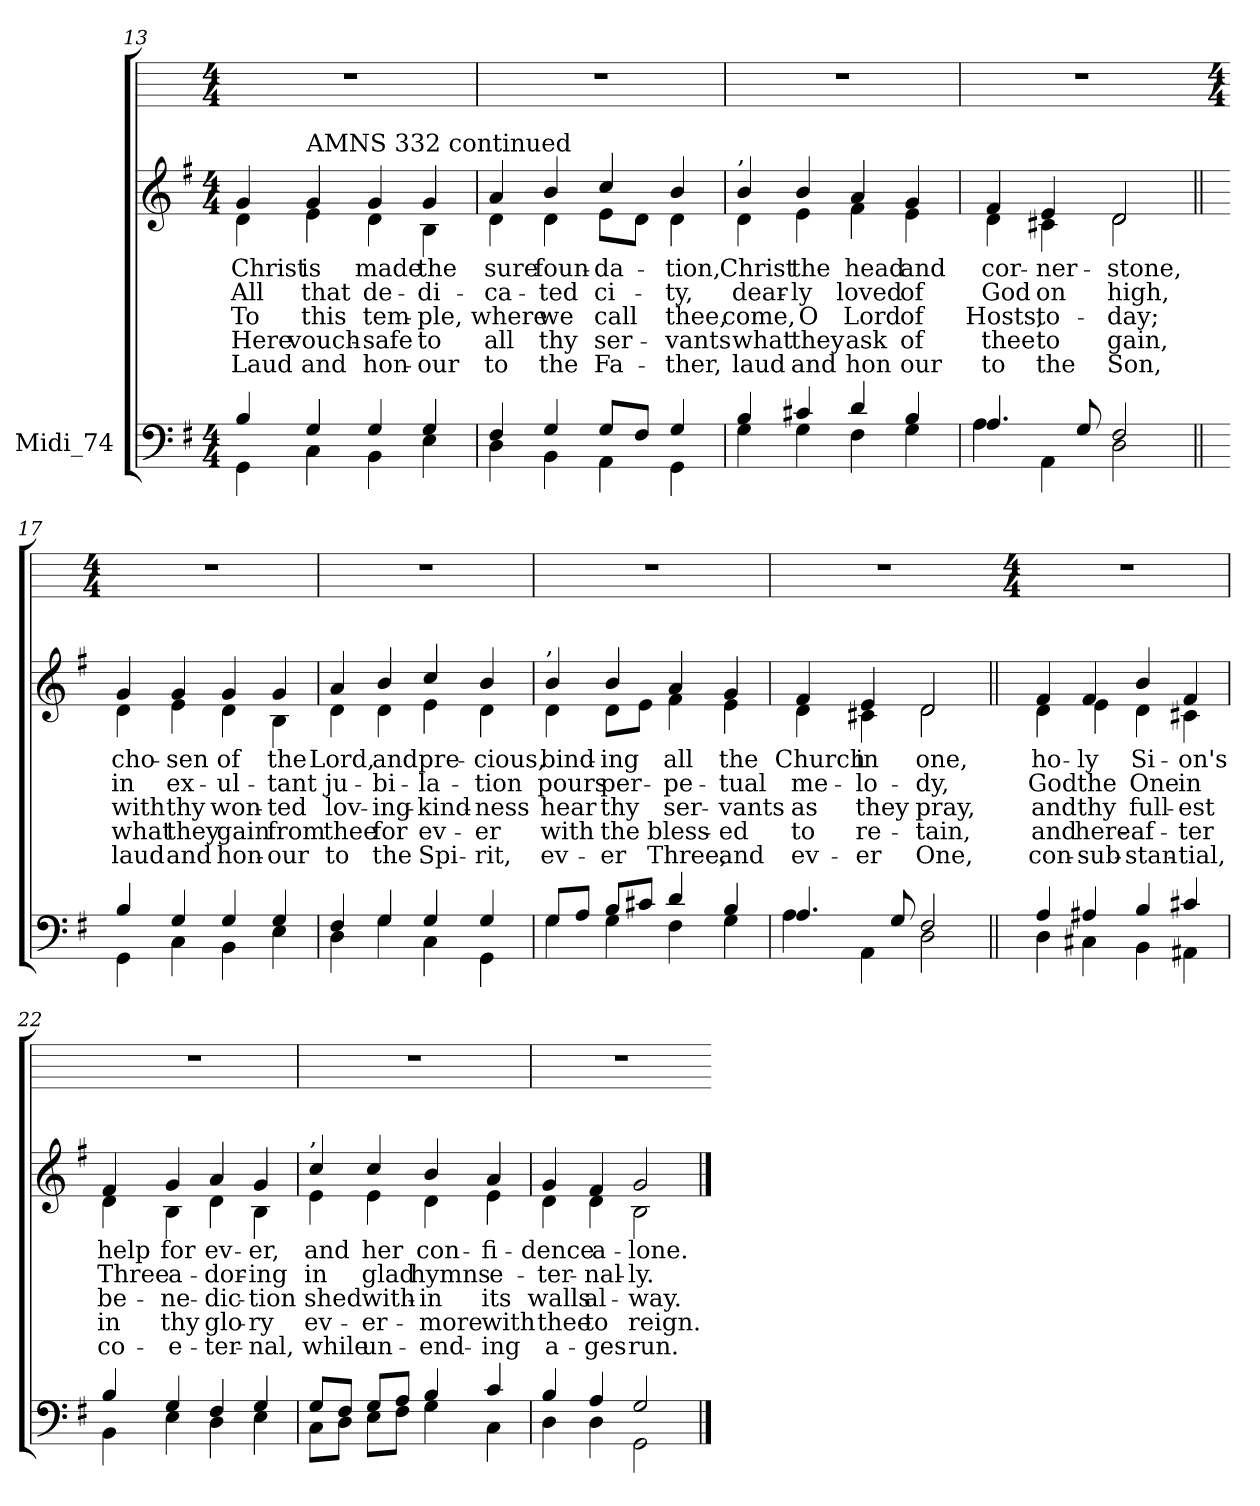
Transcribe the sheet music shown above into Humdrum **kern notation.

**kern	**kern	**text	**text	**text	**text	**text	**kern
*part3	*part2	*part2	*part2	*part2	*part2	*part2	*part1
*staff3	*staff2	*staff2	*staff2	*staff2	*staff2	*staff2	*staff1
*I"Midi_74	*	*	*	*	*	*	*
!!LO:LB:g=z
*clefF4	*clefG2	*	*	*	*	*	*
*k[f#]	*k[f#]	*	*	*	*	*	*
*G:	*G:	*	*	*	*	*	*
*M4/4	*M4/4	*	*	*	*	*	*M4/4
=13	=13	=13	=13	=13	=13	=13	=13
*^	*	*	*	*	*	*	*
!	!	!LO:TX:b:t=Part 3	!	!	!	!	!	!
!	!	!LO:TX:b:t=Dox.	!	!	!	!	!	!
!	!	!LO:TX:b:t=Part 2	!	!	!	!	!	!
!	!	!	!LO:LY:b	!LO:LY:b	!LO:LY:b	!LO:LY:b	!LO:LY:b	!
*	*	*^	*	*	*	*	*	*
4B/	4GG\	4g/	4d\	Christ	All	To	Here	Laud	1r
!	!	!LO:TX:a:t=AMNS 332 continued	!	!	!	!	!	!	!
!	!	!	!	!LO:LY:b	!LO:LY:b	!LO:LY:b	!LO:LY:b	!LO:LY:b	!
4G/	4C\	4g/	4e\	is	that	this	vouch-	-and	.
!	!	!	!	!LO:LY:b	!LO:LY:b	!LO:LY:b	!LO:LY:b	!LO:LY:b	!
4G/	4BB\	4g/	4d\	made	de-	-tem-	-safe	hon-	.
!	!	!	!	!LO:LY:b	!LO:LY:b	!LO:LY:b	!LO:LY:b	!LO:LY:b	!
4G/	4E\	4g/	4B\	-the	di-	-ple,	to	our	.
=14	=14	=14	=14	=14	=14	=14	=14	=14	=14
!	!	!	!	!LO:LY:b	!LO:LY:b	!LO:LY:b	!LO:LY:b	!LO:LY:b	!
4F#/	4D\	4a/	4d\	sure	ca-	-where	all	to	1r
!	!	!	!	!LO:LY:b	!LO:LY:b	!LO:LY:b	!LO:LY:b	!LO:LY:b	!
4G/	4BB\	4b/	4d\	foun-	-ted	we	thy	the	.
!	!	!	!	!LO:LY:b	!LO:LY:b	!LO:LY:b	!LO:LY:b	!LO:LY:b	!
8G/L	4AA\	4cc/	8e\L	da-	-ci-	-call	ser-	-Fa-	.
8F#/J	.	.	8d\J	.	.	.	.	.	.
!	!	!	!	!LO:LY:b	!LO:LY:b	!LO:LY:b	!LO:LY:b	!LO:LY:b	!
4G/	4GG\	4b/	4d\	-tion,	ty,	thee,	vants	ther,	.
=15	=15	=15	=15	=15	=15	=15	=15	=15	=15
!	!	!LO:TX:a:t=,	!	!	!	!	!	!	!
!	!	!	!	!LO:LY:b	!LO:LY:b	!LO:LY:b	!LO:LY:b	!LO:LY:b	!
4B/	4G\	4b/	4d\	Christ	dear-	-come,	what	laud	1r
!	!	!	!	!LO:LY:b	!LO:LY:b	!LO:LY:b	!LO:LY:b	!LO:LY:b	!
4c#X/	4G\	4b/	4e\	the	ly	O	they	and	.
!	!	!	!	!LO:LY:b	!LO:LY:b	!LO:LY:b	!LO:LY:b	!LO:LY:b	!
4d/	4F#\	4a/	4f#\	head	loved	Lord	ask	hon	.
!	!	!	!	!LO:LY:b	!LO:LY:b	!LO:LY:b	!LO:LY:b	!LO:LY:b	!
4B/	4G\	4g/	4e\	and	of	of	of	- our	.
=16	=16	=16	=16	=16	=16	=16	=16	=16	=16
!	!	!	!	!LO:LY:b	!LO:LY:b	!LO:LY:b	!LO:LY:b	!LO:LY:b	!
4.A/	4A\	4f#/	4d\	cor-	-God	Hosts,	thee	to	1r
!	!	!	!	!LO:LY:b	!LO:LY:b	!LO:LY:b	!LO:LY:b	!LO:LY:b	!
.	4AA\	4e/	4c#X\	ner-	-on	to-	-to	the	.
8G/	.	.	.	.	.	.	.	.	.
!	!	!	!	!LO:LY:b	!LO:LY:b	!LO:LY:b	!LO:LY:b	!LO:LY:b	!
2F#/	2D\	2d/	2d\	stone,	high,	day;	gain,	Son,	.
!!LO:LB:g=z
=17||	=17||	=17||	=17||	=17	=17	=17	=17	=17	=17
*	*	*	*	*	*	*	*	*	*M4/4
!	!	!	!	!LO:LY:b	!LO:LY:b	!LO:LY:b	!LO:LY:b	!LO:LY:b	!
4B/	4GG\	4g/	4d\	cho-	-in	with	what	laud	1r
!	!	!	!	!LO:LY:b	!LO:LY:b	!LO:LY:b	!LO:LY:b	!LO:LY:b	!
4G/	4C\	4g/	4e\	sen	ex-	-thy	they	and	.
!	!	!	!	!LO:LY:b	!LO:LY:b	!LO:LY:b	!LO:LY:b	!LO:LY:b	!
4G/	4BB\	4g/	4d\	of	ul-	-won-	-gain	hon-	.
!	!	!	!	!LO:LY:b	!LO:LY:b	!LO:LY:b	!LO:LY:b	!LO:LY:b	!
4G/	4E\	4g/	4B\	-the	tant	ted	from	our	.
=18	=18	=18	=18	=18	=18	=18	=18	=18	=18
!	!	!	!	!LO:LY:b	!LO:LY:b	!LO:LY:b	!LO:LY:b	!LO:LY:b	!
4F#/	4D\	4a/	4d\	Lord,	ju-	-lov-	-thee	to	1r
!	!	!	!	!LO:LY:b	!LO:LY:b	!LO:LY:b	!LO:LY:b	!LO:LY:b	!
4G/	4G\	4b/	4d\	and	bi-	-ing-	-for	the	.
!	!	!	!	!LO:LY:b	!LO:LY:b	!LO:LY:b	!LO:LY:b	!LO:LY:b	!
4G/	4C\	4cc/	4e\	pre-	-la-	-kind-	-ev-	-Spi-	.
!	!	!	!	!LO:LY:b	!LO:LY:b	!LO:LY:b	!LO:LY:b	!LO:LY:b	!
4G/	4GG\	4b/	4d\	-cious,	tion	ness	er	rit,	.
=19	=19	=19	=19	=19	=19	=19	=19	=19	=19
!	!	!LO:TX:a:t=,	!	!	!	!	!	!	!
!	!	!	!	!LO:LY:b	!LO:LY:b	!LO:LY:b	!LO:LY:b	!LO:LY:b	!
8G/L	4G\	4b/	4d\	bind-	-pours	hear	with	ev-	1r
8A/J	.	.	.	.	.	.	.	.	.
!	!	!	!	!LO:LY:b	!LO:LY:b	!LO:LY:b	!LO:LY:b	!LO:LY:b	!
8B/L	4G\	4b/	8d\L	-ing	per-	-thy	the	er	.
8c#X/J	.	.	8e\J	.	.	.	.	.	.
!	!	!	!	!LO:LY:b	!LO:LY:b	!LO:LY:b	!LO:LY:b	!LO:LY:b	!
4d/	4F#\	4a/	4f#\	all	pe-	-ser-	-bless-	-Three,	.
!	!	!	!	!LO:LY:b	!LO:LY:b	!LO:LY:b	!LO:LY:b	!LO:LY:b	!
4B/	4G\	4g/	4e\	the	tual	vants	ed	and	.
=20	=20	=20	=20	=20	=20	=20	=20	=20	=20
!	!	!	!	!LO:LY:b	!LO:LY:b	!LO:LY:b	!LO:LY:b	!LO:LY:b	!
4.A/	4A\	4f#/	4d\	Church	me-	-as	to	ev-	1r
!	!	!	!	!LO:LY:b	!LO:LY:b	!LO:LY:b	!LO:LY:b	!LO:LY:b	!
.	4AA\	4e/	4c#X\	-in	lo-	-they	re-	-er	.
8G/	.	.	.	.	.	.	.	.	.
!	!	!	!	!LO:LY:b	!LO:LY:b	!LO:LY:b	!LO:LY:b	!LO:LY:b	!
2F#/	2D\	2d/	2d\	one,	dy,	pray,	tain,	One,	.
!!LO:LB:g=z
=21||	=21||	=21||	=21||	=21	=21	=21	=21	=21	=21
*	*	*	*	*	*	*	*	*	*M4/4
!	!	!	!	!LO:LY:b	!LO:LY:b	!LO:LY:b	!LO:LY:b	!LO:LY:b	!
4A/	4D\	4f#/	4d\	ho-	-God	and	and	con-	1r
!	!	!	!	!LO:LY:b	!LO:LY:b	!LO:LY:b	!LO:LY:b	!LO:LY:b	!
4A#X/	4C#X\	4f#/	4e\	-ly	the	thy	here-	-sub-	.
!	!	!	!	!LO:LY:b	!LO:LY:b	!LO:LY:b	!LO:LY:b	!LO:LY:b	!
4B/	4BB\	4b/	4d\	-Si-	-One	full-	-af-	-stan-	.
!	!	!	!	!LO:LY:b	!LO:LY:b	!LO:LY:b	!LO:LY:b	!LO:LY:b	!
4c#X/	4AA#X\	4f#/	4c#X\	-on's	in	est	ter	tial,	.
=22	=22	=22	=22	=22	=22	=22	=22	=22	=22
!	!	!	!	!LO:LY:b	!LO:LY:b	!LO:LY:b	!LO:LY:b	!LO:LY:b	!
4B/	4BB\	4f#/	4d\	help	Three	be-	-in	co-	1r
!	!	!	!	!LO:LY:b	!LO:LY:b	!LO:LY:b	!LO:LY:b	!LO:LY:b	!
4G/	4E\	4g/	4B\	-for	a-	-ne-	-thy	e-	.
!	!	!	!	!LO:LY:b	!LO:LY:b	!LO:LY:b	!LO:LY:b	!LO:LY:b	!
4F#/	4D\	4a/	4d\	-ev-	-dor-	-dic-	-glo-	-ter-	.
!	!	!	!	!LO:LY:b	!LO:LY:b	!LO:LY:b	!LO:LY:b	!LO:LY:b	!
4G/	4E\	4g/	4B\	-er,	ing	tion	ry	nal,	.
=23	=23	=23	=23	=23	=23	=23	=23	=23	=23
!	!	!LO:TX:a:t=,	!	!	!	!	!	!	!
!	!	!	!	!LO:LY:b	!LO:LY:b	!LO:LY:b	!LO:LY:b	!LO:LY:b	!
8G/L	8C\L	4cc/	4e\	and	in	shed	ev-	-while	1r
8F#/J	8D\J	.	.	.	.	.	.	.	.
!	!	!	!	!LO:LY:b	!LO:LY:b	!LO:LY:b	!LO:LY:b	!LO:LY:b	!
8G/L	8E\L	4cc/	4e\	her	glad	with-	-er-	-un-	.
8A/J	8F#\J	.	.	.	.	.	.	.	.
!	!	!	!	!LO:LY:b	!LO:LY:b	!LO:LY:b	!LO:LY:b	!LO:LY:b	!
4B/	4G\	4b/	4d\	-con-	-hymns	in	more	end-	.
!	!	!	!	!LO:LY:b	!LO:LY:b	!LO:LY:b	!LO:LY:b	!LO:LY:b	!
4c/	4C\	4a/	4e\	-fi-	-e-	-its	with	ing	.
=24	=24	=24	=24	=24	=24	=24	=24	=24	=24
!	!	!	!	!LO:LY:b	!LO:LY:b	!LO:LY:b	!LO:LY:b	!LO:LY:b	!
4B/	4D\	4g/	4d\	dence	ter-	-walls	thee	a-	1r
!	!	!	!	!LO:LY:b	!LO:LY:b	!LO:LY:b	!LO:LY:b	!LO:LY:b	!
4A/	4D\	4f#/	4d\	-a-	-nal-	-al-	-to	ges	.
!	!	!	!	!LO:LY:b	!LO:LY:b	!LO:LY:b	!LO:LY:b	!LO:LY:b	!
2G/	2GG\	2g/	2B\	lone.	ly.	way.	reign.	run.	.
*v	*v	*	*	*	*	*	*	*	*
*	*v	*v	*	*	*	*	*	*
==	==	=	=	=	=	=	=
*-	*-	*-	*-	*-	*-	*-	*-
